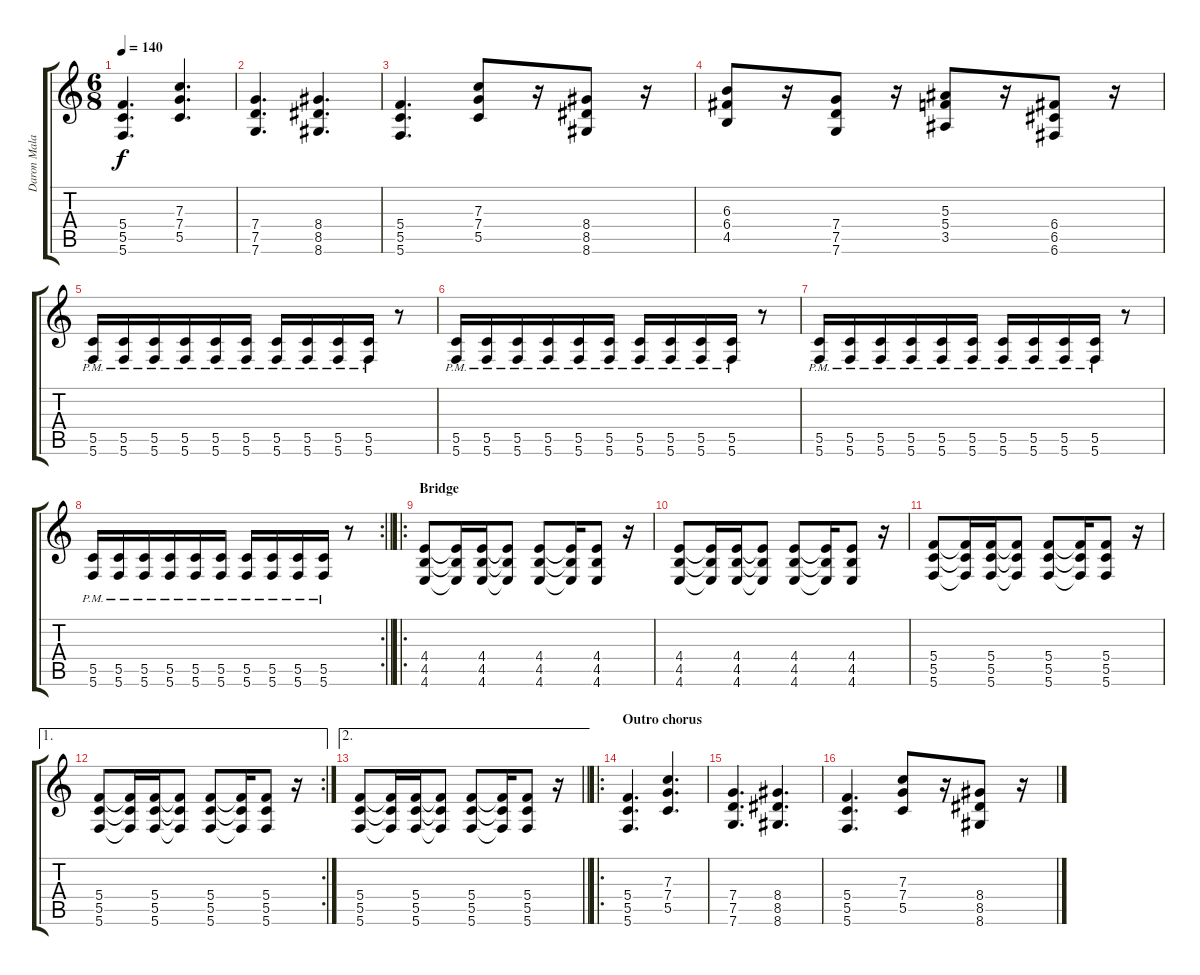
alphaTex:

\track ("Daron Malakian" "Daron Mala") {instrument distortionguitar}
\staff {score tabs}
\tuning (D4 A3 F3 C3 G2 C2) {hide}
\ts (6 8)
\tempo 140
\clef g2
\ks c
(5.4 5.5 5.6).4{d dy f} (7.3 7.4 5.5).4{d} |
(7.4 7.5 7.6).4{d} (8.4 8.5 8.6).4{d} |
(5.4 5.5 5.6).4{d} (7.3 7.4 5.5).8 r.16 (8.4 8.5 8.6).8 r.16 |
(6.3 6.4 4.5).8 r.16 (7.4 7.5 7.6).8 r.16 (5.3 5.4 3.5).8 r.16 (6.4 6.5 6.6).8 r.16 |
(5.5{pm} 5.6{pm}).16 (5.5{pm} 5.6{pm}).16 (5.5{pm} 5.6{pm}).16 (5.5{pm} 5.6{pm}).16 (5.5{pm} 5.6{pm}).16 (5.5{pm} 5.6{pm}).16 (5.5{pm} 5.6{pm}).16 (5.5{pm} 5.6{pm}).16 (5.5{pm} 5.6{pm}).16 (5.5{pm} 5.6{pm}).16 r.8 |
(5.5{pm} 5.6{pm}).16 (5.5{pm} 5.6{pm}).16 (5.5{pm} 5.6{pm}).16 (5.5{pm} 5.6{pm}).16 (5.5{pm} 5.6{pm}).16 (5.5{pm} 5.6{pm}).16 (5.5{pm} 5.6{pm}).16 (5.5{pm} 5.6{pm}).16 (5.5{pm} 5.6{pm}).16 (5.5{pm} 5.6{pm}).16 r.8 |
(5.5{pm} 5.6{pm}).16 (5.5{pm} 5.6{pm}).16 (5.5{pm} 5.6{pm}).16 (5.5{pm} 5.6{pm}).16 (5.5{pm} 5.6{pm}).16 (5.5{pm} 5.6{pm}).16 (5.5{pm} 5.6{pm}).16 (5.5{pm} 5.6{pm}).16 (5.5{pm} 5.6{pm}).16 (5.5{pm} 5.6{pm}).16 r.8 |
\rc 2
\barLineRight lightlight
(5.5{pm} 5.6{pm}).16 (5.5{pm} 5.6{pm}).16 (5.5{pm} 5.6{pm}).16 (5.5{pm} 5.6{pm}).16 (5.5{pm} 5.6{pm}).16 (5.5{pm} 5.6{pm}).16 (5.5{pm} 5.6{pm}).16 (5.5{pm} 5.6{pm}).16 (5.5{pm} 5.6{pm}).16 (5.5{pm} 5.6{pm}).16 r.8 |
\ro
\section ("" "Bridge")
(4.4 4.5 4.6).8 (4.4{t} 4.5{t} 4.6{t}).16 (4.4 4.5 4.6).16 (4.4{t} 4.5{t} 4.6{t}).8 (4.4 4.5 4.6).8 (4.4{t} 4.5{t} 4.6{t}).16 (4.4 4.5 4.6).8 r.16 |
(4.4 4.5 4.6).8 (4.4{t} 4.5{t} 4.6{t}).16 (4.4 4.5 4.6).16 (4.4{t} 4.5{t} 4.6{t}).8 (4.4 4.5 4.6).8 (4.4{t} 4.5{t} 4.6{t}).16 (4.4 4.5 4.6).8 r.16 |
(5.4 5.5 5.6).8 (5.4{t} 5.5{t} 5.6{t}).16 (5.4 5.5 5.6).16 (5.4{t} 5.5{t} 5.6{t}).8 (5.4 5.5 5.6).8 (5.4{t} 5.5{t} 5.6{t}).16 (5.4 5.5 5.6).8 r.16 |
\ae 1
\rc 2
(5.4 5.5 5.6).8 (5.4{t} 5.5{t} 5.6{t}).16 (5.4 5.5 5.6).16 (5.4{t} 5.5{t} 5.6{t}).8 (5.4 5.5 5.6).8 (5.4{t} 5.5{t} 5.6{t}).16 (5.4 5.5 5.6).8 r.16 |
\ae 2
\barLineRight lightlight
(5.4 5.5 5.6).8 (5.4{t} 5.5{t} 5.6{t}).16 (5.4 5.5 5.6).16 (5.4{t} 5.5{t} 5.6{t}).8 (5.4 5.5 5.6).8 (5.4{t} 5.5{t} 5.6{t}).16 (5.4 5.5 5.6).8 r.16 |
\ro
\section ("" "Outro chorus")
(5.4 5.5 5.6).4{d} (7.3 7.4 5.5).4{d} |
(7.4 7.5 7.6).4{d} (8.4 8.5 8.6).4{d} |
(5.4 5.5 5.6).4{d} (7.3 7.4 5.5).8 r.16 (8.4 8.5 8.6).8 r.16
